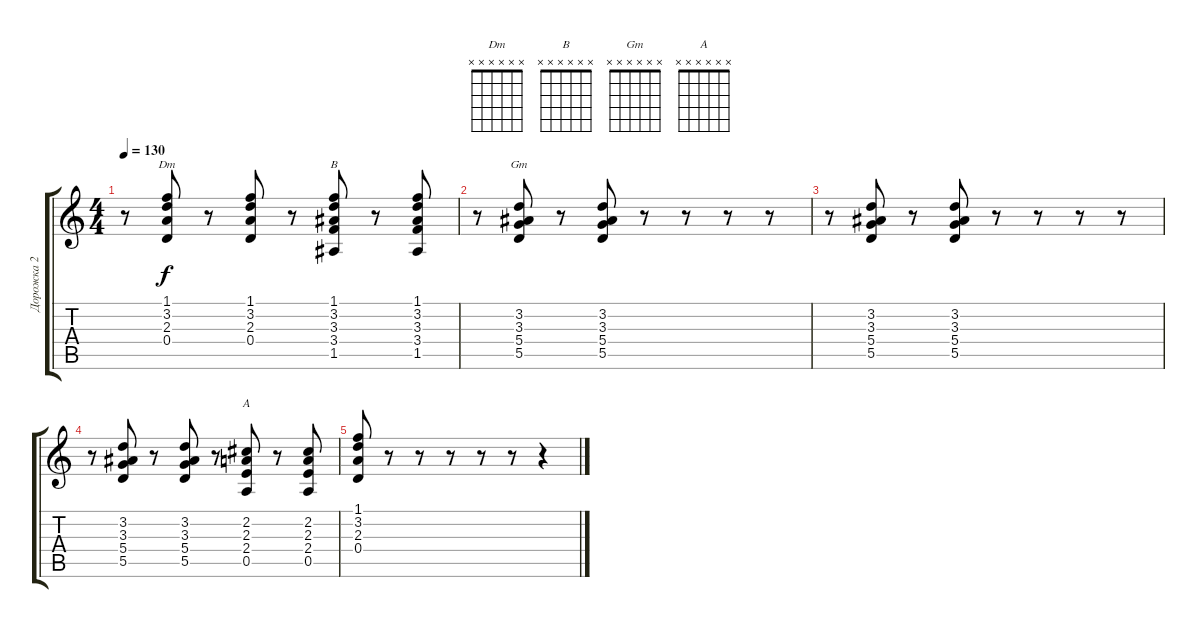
\track ("Дорожка 2" "Дорожка 2") {instrument acousticguitarsteel}
\staff {score tabs}
\tuning (E4 B3 G3 D3 A2 E2) {hide}
\chord ("Dm" x x x x x x)
\chord ("B" x x x x x x)
\chord ("Gm" x x x x x x)
\chord ("A" x x x x x x)
\ts (4 4)
\tempo 130
\clef g2
\ks c
r.8{dy f} (1.1 3.2 2.3 0.4).8{ch "Dm"} r.8 (1.1 3.2 2.3 0.4).8 r.8 (1.1 3.2 3.3 3.4 1.5).8{ch "B"} r.8 (1.1 3.2 3.3 3.4 1.5).8 |
r.8 (3.2 3.3 5.4 5.5).8{ch "Gm"} r.8 (3.2 3.3 5.4 5.5).8 r.8 r.8 r.8 r.8 |
r.8 (3.2 3.3 5.4 5.5).8 r.8 (3.2 3.3 5.4 5.5).8 r.8 r.8 r.8 r.8 |
r.8 (3.2 3.3 5.4 5.5).8 r.8 (3.2 3.3 5.4 5.5).8 r.8 (2.2 2.3 2.4 0.5).8{ch "A"} r.8 (2.2 2.3 2.4 0.5).8 |
(1.1 3.2 2.3 0.4).8 r.8 r.8 r.8 r.8 r.8 r.4
